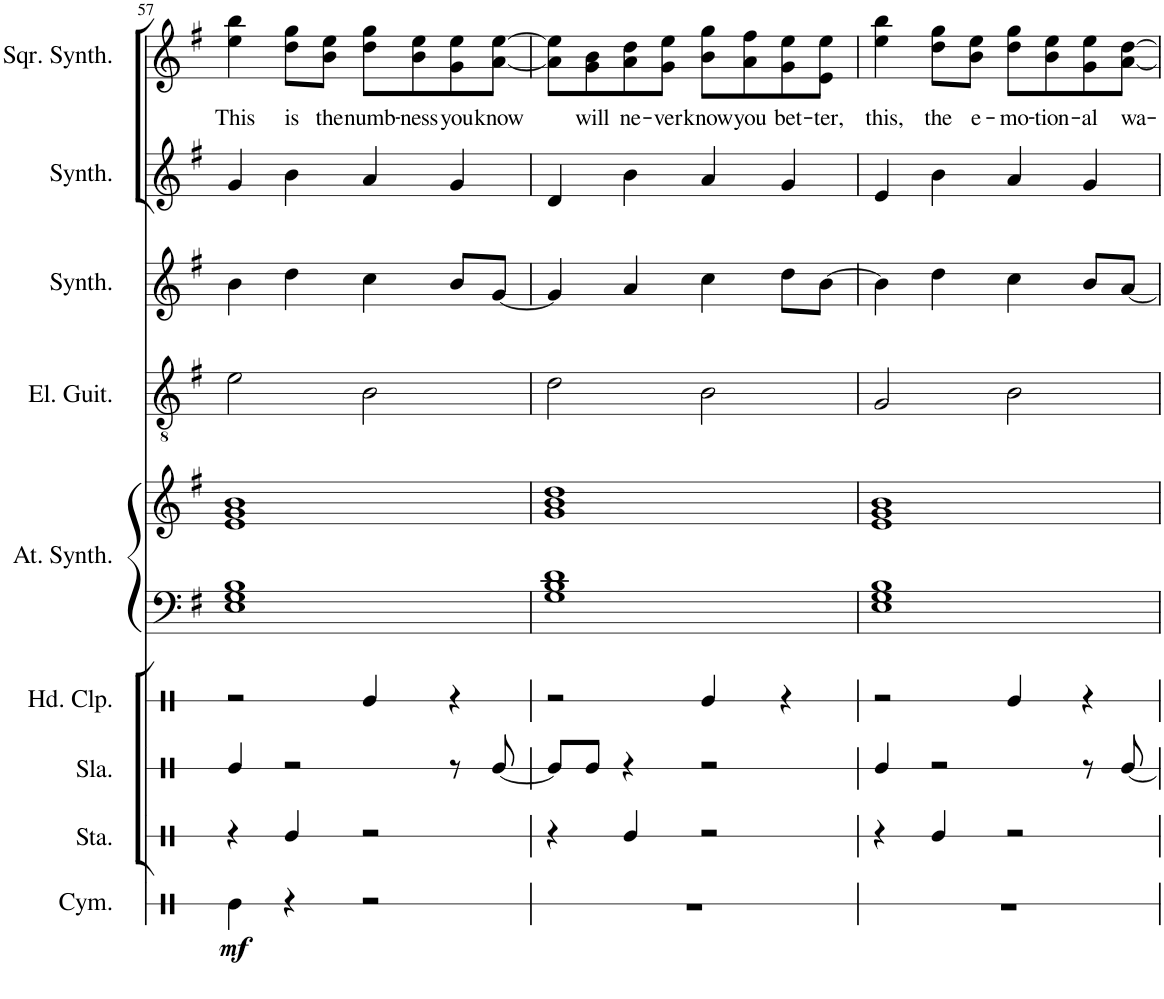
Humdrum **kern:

**kern	**dynam	**kern	**kern	**kern	**kern	**kern	**kern	**kern	**kern	**kern	**text
*part9	*part9	*part8	*part7	*part6	*part5	*part5	*part4	*part3	*part2	*part1	*part1
*staff10	*staff10	*staff9	*staff8	*staff7	*staff6	*staff5	*staff4	*staff3	*staff2	*staff1	*staff1
*I"Cymbal	*	*I"Stamp	*I"Slap	*I"Hand Clap	*I"Atmosphere Synthesizer	*	*I"Electric Guitar	*I"Pad Synthesizer	*I"Rain Synthesizer	*I"Square Synthesizer	*
*I'Cym.	*	*I'Sta.	*I'Sla.	*I'Hd. Clp.	*I'At. Synth.	*	*I'El. Guit.	*I'Synth.	*I'Synth.	*I'Sqr. Synth.	*
!!LO:PB:g=z
*clefX	*	*clefX	*clefX	*clefX	*clefF4	*clefG2	*clefGv2	*clefG2	*clefG2	*clefG2	*
*k[]	*	*k[]	*k[]	*k[]	*k[f#]	*k[f#]	*k[f#]	*k[f#]	*k[f#]	*k[f#]	*
*M4/4	*	*M4/4	*M4/4	*M4/4	*M4/4	*M4/4	*M4/4	*M4/4	*M4/4	*M4/4	*
=57	=57	=57	=57	=57	=57	=57	=57	=57	=57	=57	=57
!	!LO:DY:b	!	!	!	!	!	!	!	!	!	!LO:LY:b
4Re\	mf	4r	4Re/	2r	1E 1G 1B	1e 1g 1b	2e\	4b\	4g/	4ee\ 4bb\	This
!	!	!	!	!	!	!	!	!	!	!	!LO:LY:b
4r	.	4Re/	2r	.	.	.	.	4dd\	4b\	8dd\ 8gg\L	is
!	!	!	!	!	!	!	!	!	!	!	!LO:LY:b
.	.	.	.	.	.	.	.	.	.	8b\ 8ee\J	the
!	!	!	!	!	!	!	!	!	!	!	!LO:LY:b
2r	.	2r	.	4Re/	.	.	2B\	4cc\	4a/	8dd\ 8gg\L	numb-
!	!	!	!	!	!	!	!	!	!	!	!LO:LY:b
.	.	.	.	.	.	.	.	.	.	8b\ 8ee\	-ness
!	!	!	!	!	!	!	!	!	!	!	!LO:LY:b
.	.	.	8r	4r	.	.	.	8b/L	4g/	8g\ 8ee\	you
!	!	!	!	!	!	!	!	!	!	!	!LO:LY:b
.	.	.	[8Re/	.	.	.	.	[8g/J	.	[8a\ [8ee\J	know
=58	=58	=58	=58	=58	=58	=58	=58	=58	=58	=58	=58
1r	.	4r	8Re/L]	2r	1G 1B 1d	1g 1b 1dd	2d\	4g/]	4d/	8a\] 8ee\]L	.
!	!	!	!	!	!	!	!	!	!	!	!LO:LY:b
.	.	.	8Re/J	.	.	.	.	.	.	8g\ 8b\	will
!	!	!	!	!	!	!	!	!	!	!	!LO:LY:b
.	.	4Re/	4r	.	.	.	.	4a/	4b\	8a\ 8dd\	ne-
!	!	!	!	!	!	!	!	!	!	!	!LO:LY:b
.	.	.	.	.	.	.	.	.	.	8g\ 8ee\J	-ver
!	!	!	!	!	!	!	!	!	!	!	!LO:LY:b
.	.	2r	2r	4Re/	.	.	2B\	4cc\	4a/	8b\ 8gg\L	know
!	!	!	!	!	!	!	!	!	!	!	!LO:LY:b
.	.	.	.	.	.	.	.	.	.	8a\ 8ff#\	you
!	!	!	!	!	!	!	!	!	!	!	!LO:LY:b
.	.	.	.	4r	.	.	.	8dd\L	4g/	8g\ 8ee\	bet-
!	!	!	!	!	!	!	!	!	!	!	!LO:LY:b
.	.	.	.	.	.	.	.	[8b\J	.	8e\ 8ee\J	-ter,
=59	=59	=59	=59	=59	=59	=59	=59	=59	=59	=59	=59
!	!	!	!	!	!	!	!	!	!	!	!LO:LY:b
1r	.	4r	4Re/	2r	1E 1G 1B	1e 1g 1b	2G/	4b\]	4e/	4ee\ 4bb\	this,
!	!	!	!	!	!	!	!	!	!	!	!LO:LY:b
.	.	4Re/	2r	.	.	.	.	4dd\	4b\	8dd\ 8gg\L	the
!	!	!	!	!	!	!	!	!	!	!	!LO:LY:b
.	.	.	.	.	.	.	.	.	.	8b\ 8ee\J	e-
!	!	!	!	!	!	!	!	!	!	!	!LO:LY:b
.	.	2r	.	4Re/	.	.	2B\	4cc\	4a/	8dd\ 8gg\L	-mo-
!	!	!	!	!	!	!	!	!	!	!	!LO:LY:b
.	.	.	.	.	.	.	.	.	.	8b\ 8ee\	-tion-
!	!	!	!	!	!	!	!	!	!	!	!LO:LY:b
.	.	.	8r	4r	.	.	.	8b/L	4g/	8g\ 8ee\	-al
!	!	!	!	!	!	!	!	!	!	!	!LO:LY:b
.	.	.	[8Re/	.	.	.	.	[8a/J	.	[8a\ [8dd\J	wa-
=	=	=	=	=	=	=	=	=	=	=	=
*-	*-	*-	*-	*-	*-	*-	*-	*-	*-	*-	*-
